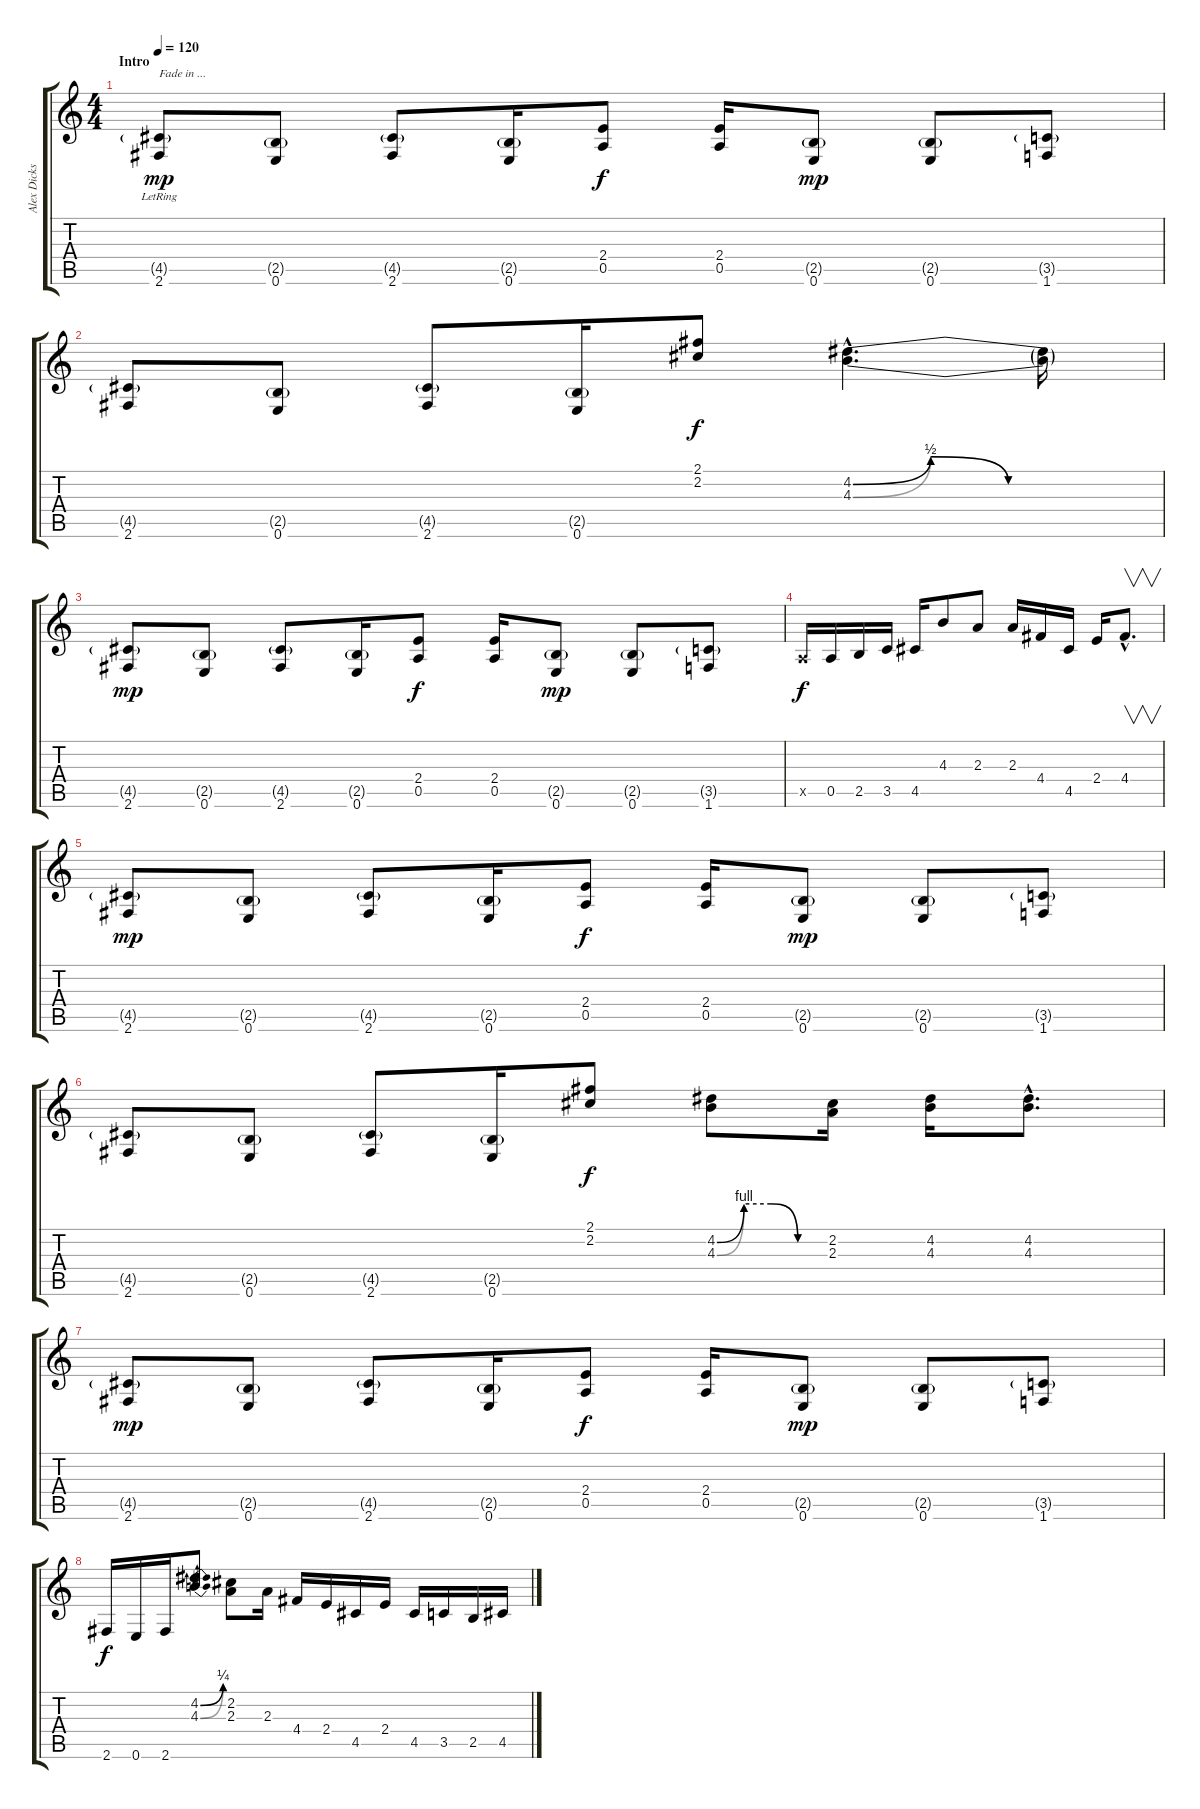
\track ("Alex Dickson (Guitar)" "Alex Dicks") {instrument distortionguitar}
\staff {score tabs}
\tuning (E4 B3 G3 D3 A2 E2) {hide}
\ts (4 4)
\section ("" "Intro")
\tempo 120
\clef g2
\ks c
(4.5{g lr} 2.6).8{txt "Fade in ..." dy mp instrument distortionguitar} (2.5{g} 0.6).8 (4.5{g} 2.6).8 (2.5{g} 0.6).16 (2.4 0.5).8{dy f} (2.4 0.5).16 (2.5{g} 0.6).8{dy mp} (2.5{g} 0.6).8 (3.5{g} 1.6).8 |
(4.5{g} 2.6).8 (2.5{g} 0.6).8 (4.5{g} 2.6).8 (2.5{g} 0.6).16 (2.1 2.2).8{dy f} (4.2{be (custom 0 0 15 2 30 0 45 0 60 0) hac} 4.3{be (custom 0 0 15 2 30 0 45 0 60 0) hac}).4{d} (4.2{t} 4.3{t}).16 |
(4.5{g} 2.6).8{dy mp} (2.5{g} 0.6).8 (4.5{g} 2.6).8 (2.5{g} 0.6).16 (2.4 0.5).8{dy f} (2.4 0.5).16 (2.5{g} 0.6).8{dy mp} (2.5{g} 0.6).8 (3.5{g} 1.6).8 |
0.5{x}.16{dy f} 0.5.16 2.5.16 3.5.16 4.5.16 4.3.8 2.3.8 2.3.16 4.4.16 4.5.16 2.4.16 4.4{hac}.8{v d} |
(4.5{g} 2.6).8{dy mp} (2.5{g} 0.6).8 (4.5{g} 2.6).8 (2.5{g} 0.6).16 (2.4 0.5).8{dy f} (2.4 0.5).16 (2.5{g} 0.6).8{dy mp} (2.5{g} 0.6).8 (3.5{g} 1.6).8 |
(4.5{g} 2.6).8 (2.5{g} 0.6).8 (4.5{g} 2.6).8 (2.5{g} 0.6).16 (2.1 2.2).8{dy f} (4.2{be (custom 0 0 15 4 30 4 45 0 60 0)} 4.3{be (custom 0 0 15 4 30 4 45 0 60 0)}).8 (2.2 2.3).16 (4.2 4.3).16 (4.2{hac} 4.3{hac}).8{d} |
(4.5{g} 2.6).8{dy mp} (2.5{g} 0.6).8 (4.5{g} 2.6).8 (2.5{g} 0.6).16 (2.4 0.5).8{dy f} (2.4 0.5).16 (2.5{g} 0.6).8{dy mp} (2.5{g} 0.6).8 (3.5{g} 1.6).8 |
2.6.16{dy f} 0.6.16 2.6.16 (4.2{be (bend 0 0 60 1)} 4.3{be (bend 0 0 60 1)}).8 (2.2 2.3).8 2.3.16 4.4.16 2.4.16 4.5.16 2.4.16 4.5.16 3.5.16 2.5.16 4.5.16
